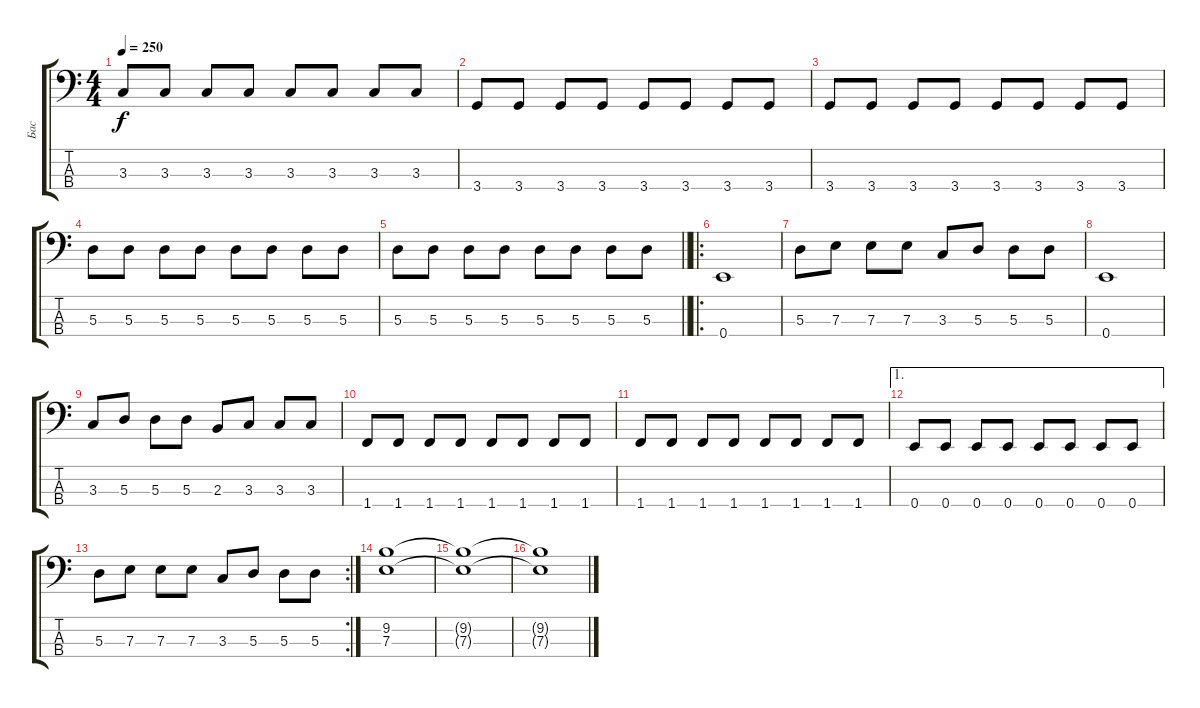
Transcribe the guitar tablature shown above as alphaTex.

\track ("Бас" "Бас") {instrument electricbasspick}
\staff {score tabs}
\tuning (G2 D2 A1 E1) {hide}
\ts (4 4)
\tempo 250
\clef f4
\ks c
3.3.8{dy f} 3.3.8 3.3.8 3.3.8 3.3.8 3.3.8 3.3.8 3.3.8 |
3.4.8 3.4.8 3.4.8 3.4.8 3.4.8 3.4.8 3.4.8 3.4.8 |
3.4.8 3.4.8 3.4.8 3.4.8 3.4.8 3.4.8 3.4.8 3.4.8 |
5.3.8 5.3.8 5.3.8 5.3.8 5.3.8 5.3.8 5.3.8 5.3.8 |
\barLineRight lightlight
5.3.8 5.3.8 5.3.8 5.3.8 5.3.8 5.3.8 5.3.8 5.3.8 |
\ro
0.4.1 |
5.3.8 7.3.8 7.3.8 7.3.8 3.3.8 5.3.8 5.3.8 5.3.8 |
0.4.1 |
3.3.8 5.3.8 5.3.8 5.3.8 2.3.8 3.3.8 3.3.8 3.3.8 |
1.4.8 1.4.8 1.4.8 1.4.8 1.4.8 1.4.8 1.4.8 1.4.8 |
1.4.8 1.4.8 1.4.8 1.4.8 1.4.8 1.4.8 1.4.8 1.4.8 |
\ae 1
0.4.8 0.4.8 0.4.8 0.4.8 0.4.8 0.4.8 0.4.8 0.4.8 |
\rc 2
5.3.8 7.3.8 7.3.8 7.3.8 3.3.8 5.3.8 5.3.8 5.3.8 |
(9.2 7.3).1 |
(9.2{t} 7.3{t}).1 |
(9.2{t} 7.3{t}).1
